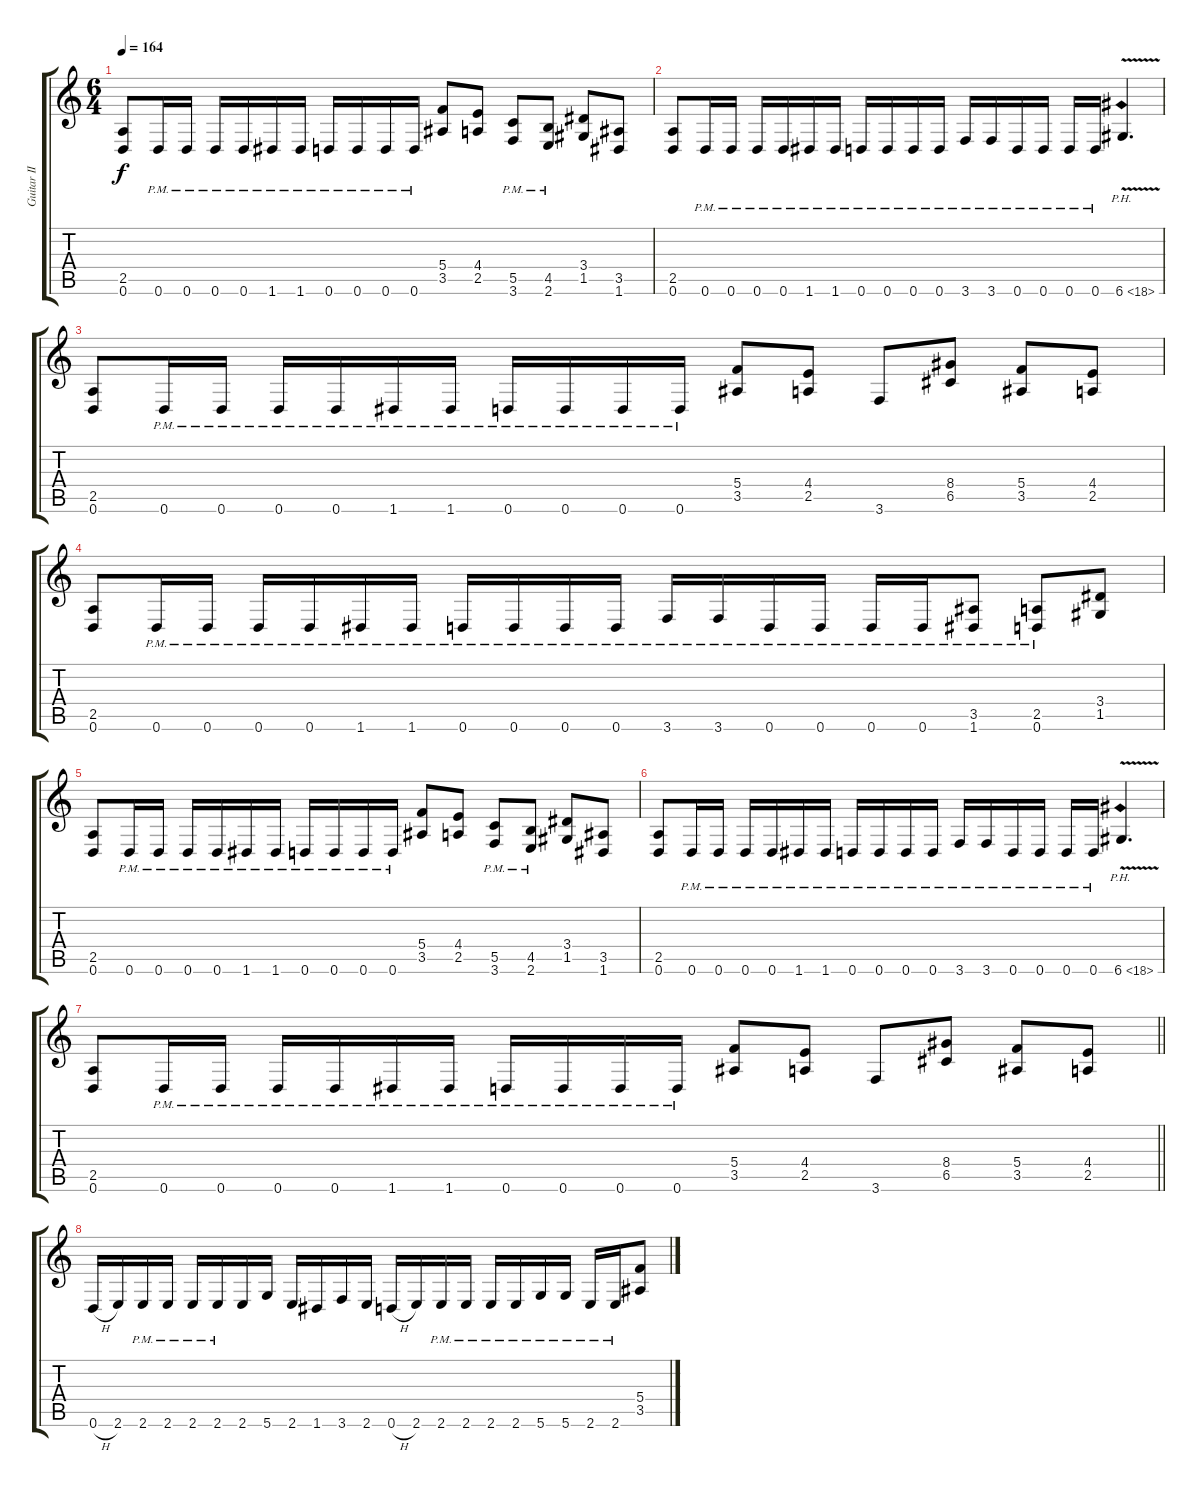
\track ("Guitar II" "Guitar II") {instrument distortionguitar}
\staff {score tabs}
\tuning (D4 A3 F3 C3 G2 D2) {hide}
\ts (6 4)
\tempo 164
\clef g2
\ks c
(2.5 0.6).8{dy f} 0.6{pm}.16 0.6{pm}.16 0.6{pm}.16 0.6{pm}.16 1.6{pm}.16 1.6{pm}.16 0.6{pm}.16 0.6{pm}.16 0.6{pm}.16 0.6{pm}.16 (5.4 3.5).8 (4.4 2.5).8 (5.5{pm} 3.6{pm}).8 (4.5{pm} 2.6{pm}).8 (3.4 1.5).8 (3.5 1.6).8 |
(2.5 0.6).8 0.6{pm}.16 0.6{pm}.16 0.6{pm}.16 0.6{pm}.16 1.6{pm}.16 1.6{pm}.16 0.6{pm}.16 0.6{pm}.16 0.6{pm}.16 0.6{pm}.16 3.6{pm}.16 3.6{pm}.16 0.6{pm}.16 0.6{pm}.16 0.6{pm}.16 0.6{pm}.16 6.6{ph 12 v}.4{d} |
(2.5 0.6).8 0.6{pm}.16 0.6{pm}.16 0.6{pm}.16 0.6{pm}.16 1.6{pm}.16 1.6{pm}.16 0.6{pm}.16 0.6{pm}.16 0.6{pm}.16 0.6{pm}.16 (5.4 3.5).8 (4.4 2.5).8 3.6.8 (8.4 6.5).8 (5.4 3.5).8 (4.4 2.5).8 |
(2.5 0.6).8 0.6{pm}.16 0.6{pm}.16 0.6{pm}.16 0.6{pm}.16 1.6{pm}.16 1.6{pm}.16 0.6{pm}.16 0.6{pm}.16 0.6{pm}.16 0.6{pm}.16 3.6{pm}.16 3.6{pm}.16 0.6{pm}.16 0.6{pm}.16 0.6{pm}.16 0.6{pm}.16 (3.5{pm} 1.6{pm}).8 (2.5{pm} 0.6{pm}).8 (3.4 1.5).8 |
(2.5 0.6).8 0.6{pm}.16 0.6{pm}.16 0.6{pm}.16 0.6{pm}.16 1.6{pm}.16 1.6{pm}.16 0.6{pm}.16 0.6{pm}.16 0.6{pm}.16 0.6{pm}.16 (5.4 3.5).8 (4.4 2.5).8 (5.5{pm} 3.6{pm}).8 (4.5{pm} 2.6{pm}).8 (3.4 1.5).8 (3.5 1.6).8 |
(2.5 0.6).8 0.6{pm}.16 0.6{pm}.16 0.6{pm}.16 0.6{pm}.16 1.6{pm}.16 1.6{pm}.16 0.6{pm}.16 0.6{pm}.16 0.6{pm}.16 0.6{pm}.16 3.6{pm}.16 3.6{pm}.16 0.6{pm}.16 0.6{pm}.16 0.6{pm}.16 0.6{pm}.16 6.6{ph 12 v}.4{d} |
\barLineRight lightlight
(2.5 0.6).8 0.6{pm}.16 0.6{pm}.16 0.6{pm}.16 0.6{pm}.16 1.6{pm}.16 1.6{pm}.16 0.6{pm}.16 0.6{pm}.16 0.6{pm}.16 0.6{pm}.16 (5.4 3.5).8 (4.4 2.5).8 3.6.8 (8.4 6.5).8 (5.4 3.5).8 (4.4 2.5).8 |
\section ("" "")
0.6{h}.16 2.6.16 2.6{pm}.16 2.6{pm}.16 2.6{pm}.16 2.6{pm}.16 2.6.16 5.6.16 2.6.16 1.6.16 3.6.16 2.6.16 0.6{h}.16 2.6.16 2.6{pm}.16 2.6{pm}.16 2.6{pm}.16 2.6{pm}.16 5.6{pm}.16 5.6{pm}.16 2.6{pm}.16 2.6{pm}.16 (5.4 3.5).8
